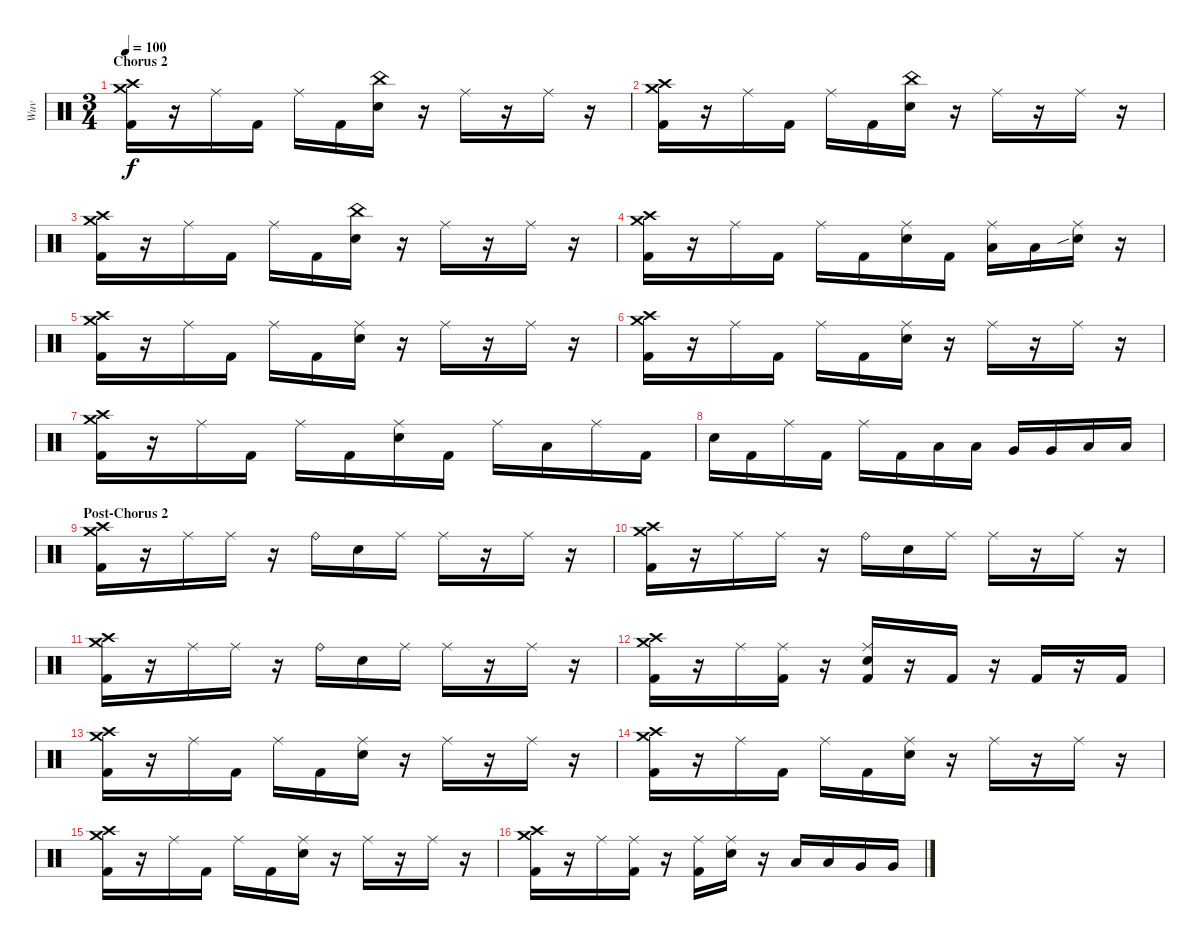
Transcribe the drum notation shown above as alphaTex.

\track ("Wuv " "Wuv ") {instrument percussion}
\staff {score}
\articulation defaults
\ts (3 4)
\section ("" "Chorus 2")
\tempo 100
\clef neutral
\ks c
("Crash high (hit)" "Crash medium (hit)" "Kick (hit) 2").16{dy f} r.16 "Ride (middle)".16 "Kick (hit) 2".16 "Ride (middle)".16 "Kick (hit) 2".16 ("China (hit)" "Snare (hit) 2").16 r.16 "Ride (middle)".16 r.16 "Ride (middle)".16 r.16 |
("Crash high (hit)" "Crash medium (hit)" "Kick (hit) 2").16 r.16 "Ride (middle)".16 "Kick (hit) 2".16 "Ride (middle)".16 "Kick (hit) 2".16 ("China (hit)" "Snare (hit) 2").16 r.16 "Ride (middle)".16 r.16 "Ride (middle)".16 r.16 |
("Crash high (hit)" "Crash medium (hit)" "Kick (hit) 2").16 r.16 "Ride (middle)".16 "Kick (hit) 2".16 "Ride (middle)".16 "Kick (hit) 2".16 ("China (hit)" "Snare (hit) 2").16 r.16 "Ride (middle)".16 r.16 "Ride (middle)".16 r.16 |
("Crash high (hit)" "Crash medium (hit)" "Kick (hit) 2").16 r.16 "Ride (middle)".16 "Kick (hit) 2".16 "Ride (middle)".16 "Kick (hit) 2".16 ("Ride (middle)" "Snare (hit) 2").16 "Kick (hit) 2".16 ("Ride (middle)" "Low Tom (hit)").16 "Low Tom (hit)".16 ("Ride (middle)" "Snare (hit) 2"{sib}).16 r.16 |
("Crash high (hit)" "Crash medium (hit)" "Kick (hit) 2").16 r.16 "Ride (middle)".16 "Kick (hit) 2".16 "Ride (middle)".16 "Kick (hit) 2".16 ("Ride (middle)" "Snare (hit) 2").16 r.16 "Ride (middle)".16 r.16 "Ride (middle)".16 r.16 |
("Crash high (hit)" "Crash medium (hit)" "Kick (hit) 2").16 r.16 "Ride (middle)".16 "Kick (hit) 2".16 "Ride (middle)".16 "Kick (hit) 2".16 ("Ride (middle)" "Snare (hit) 2").16 r.16 "Ride (middle)".16 r.16 "Ride (middle)".16 r.16 |
("Crash high (hit)" "Crash medium (hit)" "Kick (hit) 2").16 r.16 "Ride (middle)".16 "Kick (hit) 2".16 "Ride (middle)".16 "Kick (hit) 2".16 ("Ride (middle)" "Snare (hit) 2").16 "Kick (hit) 2".16 "Ride (middle)".16 "Low Tom (hit)".16 "Ride (middle)".16 "Kick (hit) 2".16 |
"Snare (hit) 2".16 "Kick (hit) 2".16 "Ride (middle)".16 "Kick (hit) 2".16 "Ride (middle)".16 "Kick (hit) 2".16 "Low Tom (hit)".16 "Low Tom (hit)".16 "Very Low Tom (hit)".16 "Very Low Tom (hit)".16 "Low Floor Tom (hit)".16 "Low Floor Tom (hit)".16 |
\section ("" "Post-Chorus 2")
("Crash high (hit)" "Crash medium (hit)" "Kick (hit) 2").16 r.16 "Ride (middle)".16 "Ride (middle)".16 r.16 "Ride (bell)".16 "Snare (hit) 2".16 "Ride (middle)".16 "Ride (middle)".16 r.16 "Ride (middle)".16 r.16 |
("Crash high (hit)" "Crash medium (hit)" "Kick (hit) 2").16 r.16 "Ride (middle)".16 "Ride (middle)".16 r.16 "Ride (bell)".16 "Snare (hit) 2".16 "Ride (middle)".16 "Ride (middle)".16 r.16 "Ride (middle)".16 r.16 |
("Crash high (hit)" "Crash medium (hit)" "Kick (hit) 2").16 r.16 "Ride (middle)".16 "Ride (middle)".16 r.16 "Ride (bell)".16 "Snare (hit) 2".16 "Ride (middle)".16 "Ride (middle)".16 r.16 "Ride (middle)".16 r.16 |
("Crash high (hit)" "Crash medium (hit)" "Kick (hit) 2").16 r.16 "Ride (middle)".16 ("Ride (middle)" "Kick (hit) 2").16 r.16 ("Ride (middle)" "Snare (hit) 2" "Kick (hit) 2").16 r.16 "Kick (hit) 2".16 r.16 "Kick (hit) 2".16 r.16 "Kick (hit) 2".16 |
("Crash high (hit)" "Crash medium (hit)" "Kick (hit) 2").16 r.16 "Ride (middle)".16 "Kick (hit) 2".16 "Ride (middle)".16 "Kick (hit) 2".16 ("Ride (middle)" "Snare (hit) 2").16 r.16 "Ride (middle)".16 r.16 "Ride (middle)".16 r.16 |
("Crash high (hit)" "Crash medium (hit)" "Kick (hit) 2").16 r.16 "Ride (middle)".16 "Kick (hit) 2".16 "Ride (middle)".16 "Kick (hit) 2".16 ("Ride (middle)" "Snare (hit) 2").16 r.16 "Ride (middle)".16 r.16 "Ride (middle)".16 r.16 |
("Crash high (hit)" "Crash medium (hit)" "Kick (hit) 2").16 r.16 "Ride (middle)".16 "Kick (hit) 2".16 "Ride (middle)".16 "Kick (hit) 2".16 ("Ride (middle)" "Snare (hit) 2").16 r.16 "Ride (middle)".16 r.16 "Ride (middle)".16 r.16 |
("Crash high (hit)" "Crash medium (hit)" "Kick (hit) 2").16 r.16 "Ride (middle)".16 ("Ride (middle)" "Kick (hit) 2").16 r.16 ("Ride (middle)" "Kick (hit) 2").16 ("Ride (middle)" "Snare (hit) 2").16 r.16 "Low Tom (hit)".16 "Low Tom (hit)".16 "Very Low Tom (hit)".16 "Very Low Tom (hit)".16
